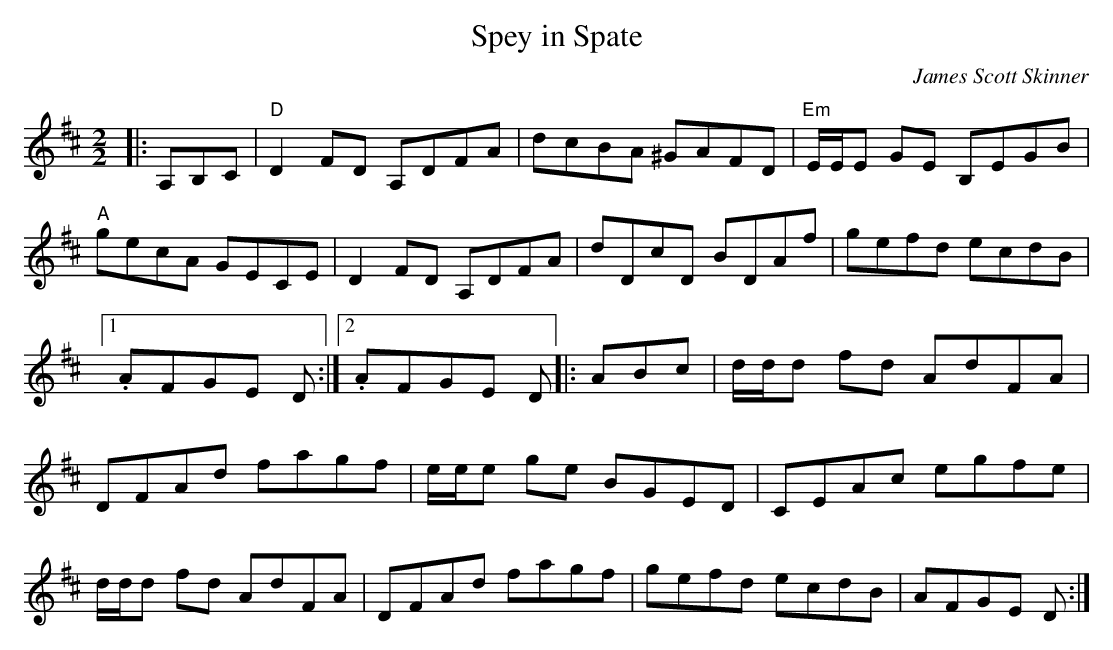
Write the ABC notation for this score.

X:1
T:Spey in Spate
M:2/2
C:James Scott Skinner
K:D
E:9
|:A,B,C|"D"D2 FD A,DFA|dcBA ^GAFD|"Em"E/E/E GE B,EGB|"A"gecA GECE|\
D2 FD A,DFA|dDcD BDAf|gefd ecdB|1.AFGE D:|2.AFGE D\
|:ABc|d/d/d fd AdFA|DFAd fagf|e/2e/2e ge BGED|CEAc egfe|\
d/d/d fd  AdFA|DFAd fagf|gefd ecdB|AFGE D:|**
